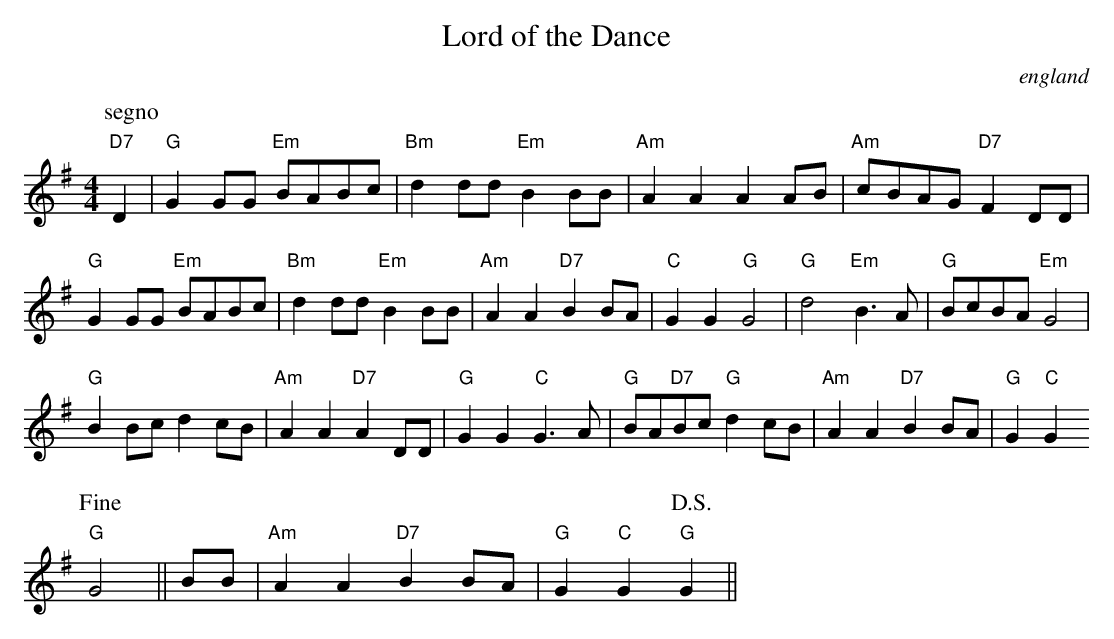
X:1
T:Lord of the Dance
O:england
M:4/4
L:1/4
K:G
P:segno
"D7"D|"G"GG/2G/2 "Em"B/2A/2B/2c/2|"Bm"dd/2d/2 "Em"BB/2B/2|"Am"AA AA/2B/2|\
"Am"c/2B/2A/2G/2 "D7"FD/2D/2|
"G"GG/2G/2 "Em"B/2A/2B/2c/2|"Bm"dd/2d/2 "Em"BB/2B/2|"Am"AA "D7"BB/2A/2|\
"C"GG "G"G2|"G"d2 "Em"B3/2A/2|"G"B/2c/2B/2A/2 "Em"G2|
"G"BB/2c/2 dc/2B/2|"Am"AA "D7"AD/2D/2|"G"GG "C"G3/2A/2|\
"G"B/2A/2"D7"B/2c/2 "G"dc/2B/2|"Am"AA "D7"BB/2A/2|"G"G"C"G
P:Fine
"G"G2||B/2B/2|"Am"AA "D7"BB/2A/2|"G"G"C"G \
P:D.S.
"G"G||
